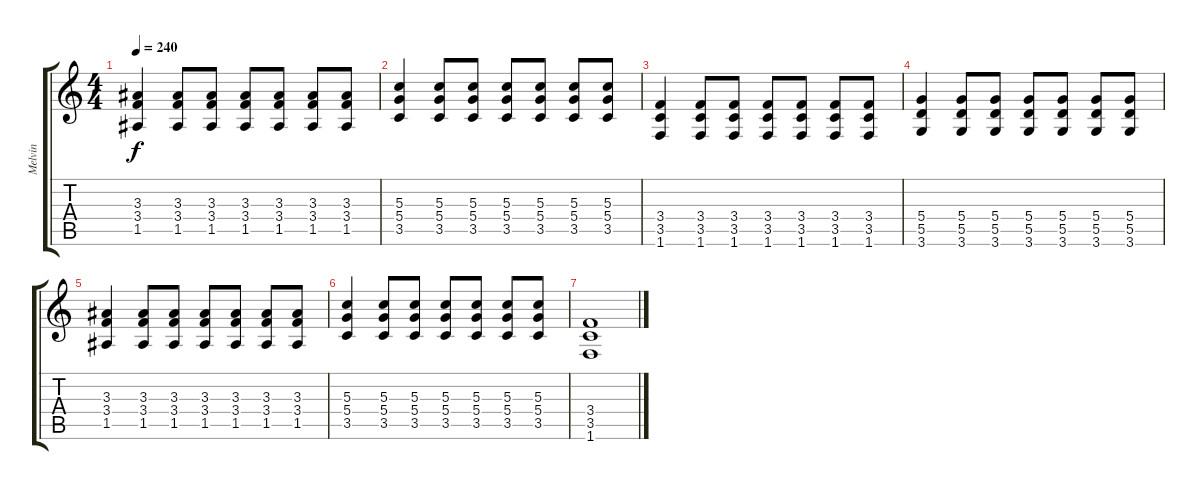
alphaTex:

\track ("Melvin" "Melvin") {instrument overdrivenguitar}
\staff {score tabs}
\tuning (E4 B3 G3 D3 A2 E2) {hide}
\ts (4 4)
\tempo 240
\clef g2
\ks c
(3.3 3.4 1.5).4{dy f} (3.3 3.4 1.5).8 (3.3 3.4 1.5).8 (3.3 3.4 1.5).8 (3.3 3.4 1.5).8 (3.3 3.4 1.5).8 (3.3 3.4 1.5).8 |
(5.3 5.4 3.5).4 (5.3 5.4 3.5).8 (5.3 5.4 3.5).8 (5.3 5.4 3.5).8 (5.3 5.4 3.5).8 (5.3 5.4 3.5).8 (5.3 5.4 3.5).8 |
(3.4 3.5 1.6).4 (3.4 3.5 1.6).8 (3.4 3.5 1.6).8 (3.4 3.5 1.6).8 (3.4 3.5 1.6).8 (3.4 3.5 1.6).8 (3.4 3.5 1.6).8 |
(5.4 5.5 3.6).4 (5.4 5.5 3.6).8 (5.4 5.5 3.6).8 (5.4 5.5 3.6).8 (5.4 5.5 3.6).8 (5.4 5.5 3.6).8 (5.4 5.5 3.6).8 |
(3.3 3.4 1.5).4 (3.3 3.4 1.5).8 (3.3 3.4 1.5).8 (3.3 3.4 1.5).8 (3.3 3.4 1.5).8 (3.3 3.4 1.5).8 (3.3 3.4 1.5).8 |
(5.3 5.4 3.5).4 (5.3 5.4 3.5).8 (5.3 5.4 3.5).8 (5.3 5.4 3.5).8 (5.3 5.4 3.5).8 (5.3 5.4 3.5).8 (5.3 5.4 3.5).8 |
(3.4 3.5 1.6).1
